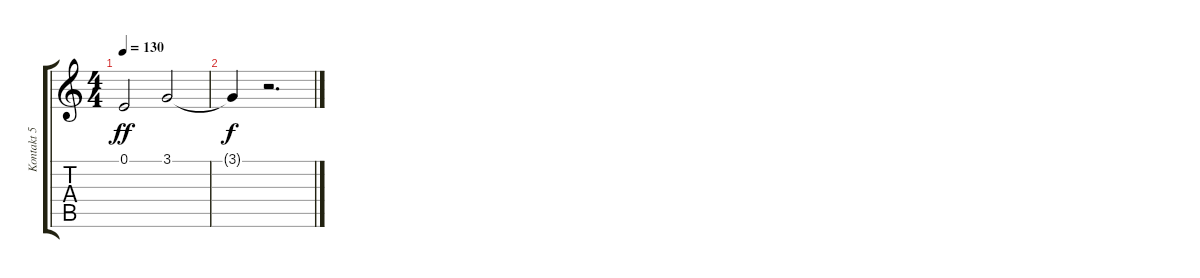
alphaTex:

\track ("Kontakt 5 #3 (MIDI)" "Kontakt 5 ") {instrument synthbrass2}
\staff {score tabs}
\tuning (E4 B3 G3 D3 A2 E2) {hide}
\ts (4 4)
\tempo 130
\clef g2
\ks c
0.1.2{dy ff} 3.1.2 |
3.1{t}.4{dy f} r.2{d}
